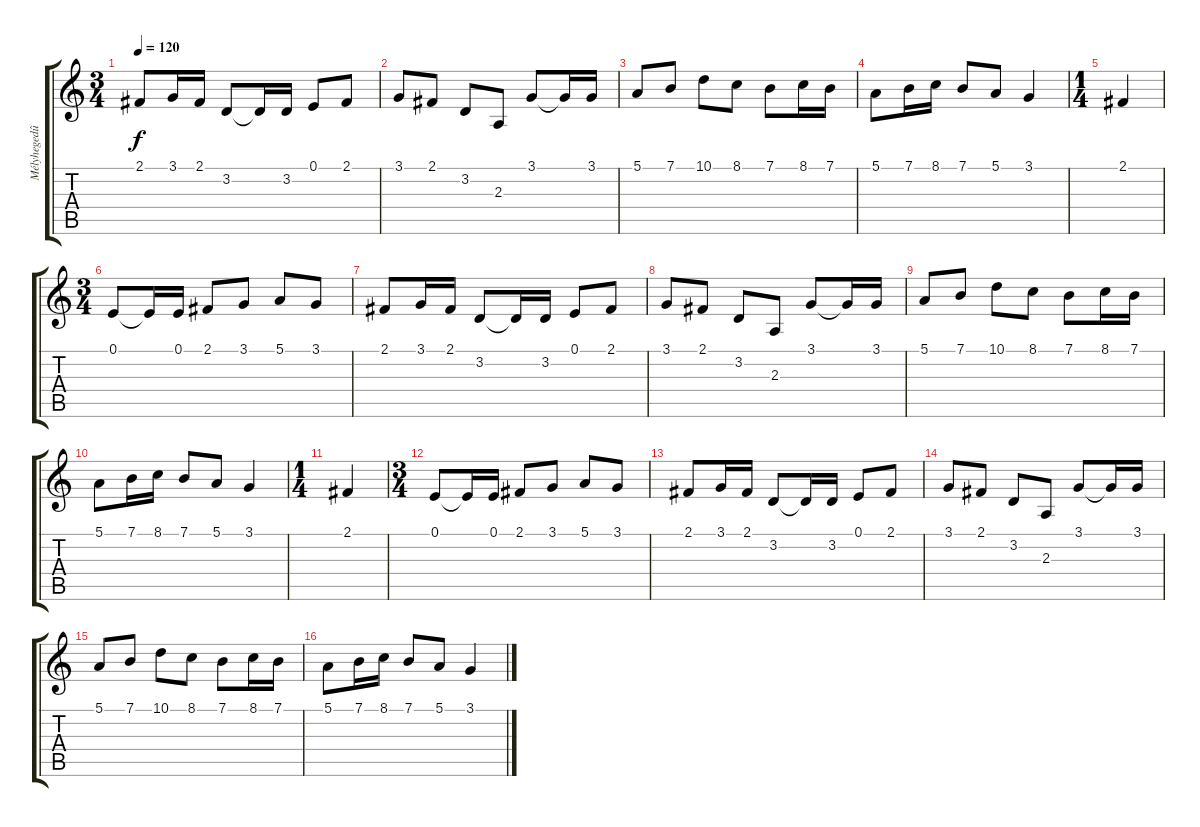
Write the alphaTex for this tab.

\track ("Mélyhegedû" "Mélyhegedû") {instrument viola}
\staff {score tabs}
\tuning (E4 B3 G3 D3 A2 E2) {hide}
\ts (3 4)
\tempo 120
\clef g2
\ks c
2.1.8{dy f} 3.1.16 2.1.16 3.2.8 3.2{t}.16 3.2.16 0.1.8 2.1.8 |
3.1.8 2.1.8 3.2.8 2.3.8 3.1.8 3.1{t}.16 3.1.16 |
5.1.8 7.1.8 10.1.8 8.1.8 7.1.8 8.1.16 7.1.16 |
5.1.8 7.1.16 8.1.16 7.1.8 5.1.8 3.1.4 |
\ts (1 4)
2.1.4 |
\ts (3 4)
0.1.8 0.1{t}.16 0.1.16 2.1.8 3.1.8 5.1.8 3.1.8 |
2.1.8 3.1.16 2.1.16 3.2.8 3.2{t}.16 3.2.16 0.1.8 2.1.8 |
3.1.8 2.1.8 3.2.8 2.3.8 3.1.8 3.1{t}.16 3.1.16 |
5.1.8 7.1.8 10.1.8 8.1.8 7.1.8 8.1.16 7.1.16 |
5.1.8 7.1.16 8.1.16 7.1.8 5.1.8 3.1.4 |
\ts (1 4)
2.1.4 |
\ts (3 4)
0.1.8 0.1{t}.16 0.1.16 2.1.8 3.1.8 5.1.8 3.1.8 |
2.1.8 3.1.16 2.1.16 3.2.8 3.2{t}.16 3.2.16 0.1.8 2.1.8 |
3.1.8 2.1.8 3.2.8 2.3.8 3.1.8 3.1{t}.16 3.1.16 |
5.1.8 7.1.8 10.1.8 8.1.8 7.1.8 8.1.16 7.1.16 |
5.1.8 7.1.16 8.1.16 7.1.8 5.1.8 3.1.4
